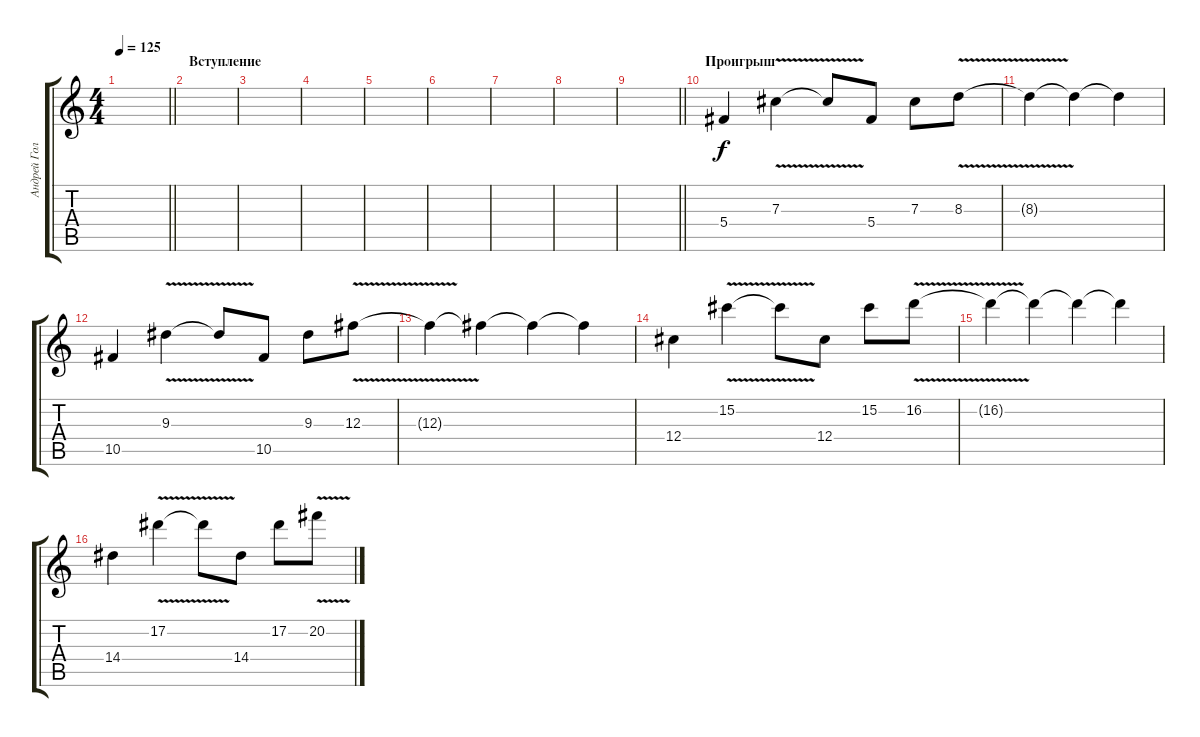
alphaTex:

\track ("Андрей Голованов-2" "Андрей Гол") {instrument overdrivenguitar}
\staff {score tabs}
\tuning (Eb4 Bb3 Gb3 Db3 Ab2 Db2) {hide}
\ts (4 4)
\tempo 125
\clef g2
\barLineRight lightlight
\ks c
|
\section ("" "Вступление")
|
|
|
|
|
|
|
\barLineRight lightlight
|
\section ("" "Проигрыш")
5.4.4 7.3{v}.4 7.3{t}.8 5.4.8 7.3.8 8.3{v}.8 |
8.3{t}.4 8.3{t}.4 8.3{t}.4 |
10.5.4 9.3{v}.4 9.3{t}.8 10.5.8 9.3.8 12.3{v}.8 |
12.3{t}.4 12.3{t}.4 12.3{t}.4 12.3{t}.4 |
12.4.4 15.2{v}.4 15.2{t}.8 12.4.8 15.2.8 16.2{v}.8 |
16.2{t}.4 16.2{t}.4 16.2{t}.4 16.2{t}.4 |
14.4.4 17.2{v}.4 17.2{t}.8 14.4.8 17.2.8 20.2{v}.8
